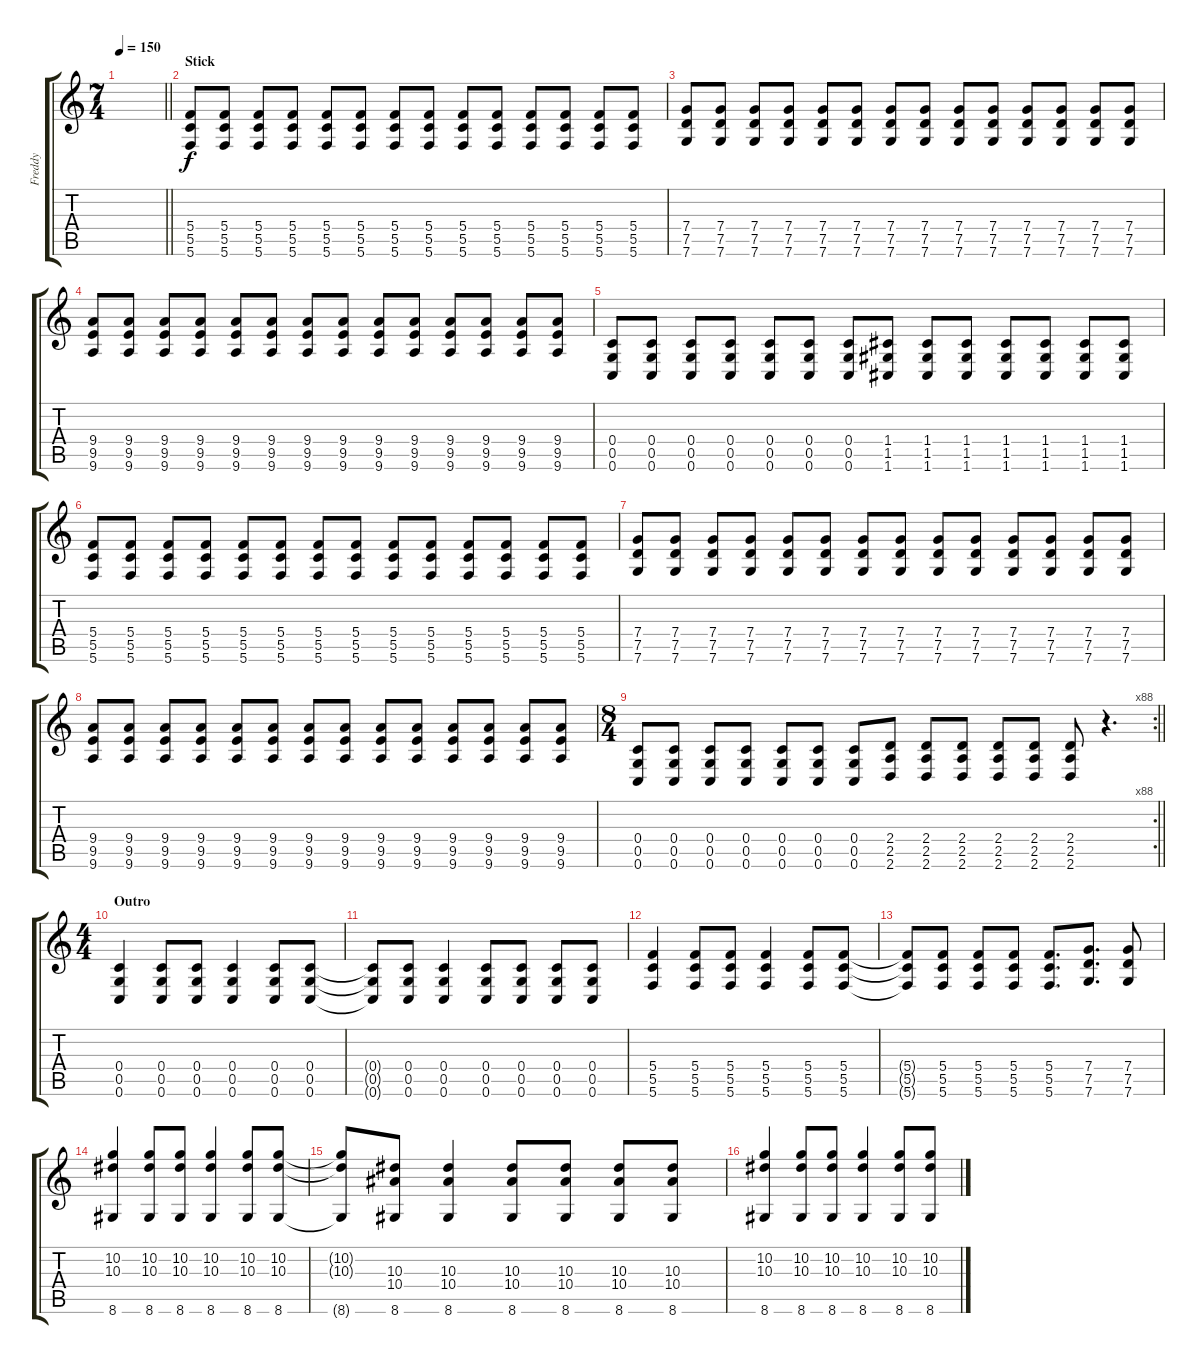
\track ("Freddy" "Freddy") {instrument overdrivenguitar}
\staff {score tabs}
\tuning (D4 A3 F3 C3 G2 C2) {hide}
\ts (7 4)
\tempo 150
\clef g2
\barLineRight lightlight
\ks c
|
\section ("" "Stick")
(5.4 5.5 5.6).8 (5.4 5.5 5.6).8 (5.4 5.5 5.6).8 (5.4 5.5 5.6).8 (5.4 5.5 5.6).8 (5.4 5.5 5.6).8 (5.4 5.5 5.6).8 (5.4 5.5 5.6).8 (5.4 5.5 5.6).8 (5.4 5.5 5.6).8 (5.4 5.5 5.6).8 (5.4 5.5 5.6).8 (5.4 5.5 5.6).8 (5.4 5.5 5.6).8 |
(7.4 7.5 7.6).8 (7.4 7.5 7.6).8 (7.4 7.5 7.6).8 (7.4 7.5 7.6).8 (7.4 7.5 7.6).8 (7.4 7.5 7.6).8 (7.4 7.5 7.6).8 (7.4 7.5 7.6).8 (7.4 7.5 7.6).8 (7.4 7.5 7.6).8 (7.4 7.5 7.6).8 (7.4 7.5 7.6).8 (7.4 7.5 7.6).8 (7.4 7.5 7.6).8 |
(9.4 9.5 9.6).8 (9.4 9.5 9.6).8 (9.4 9.5 9.6).8 (9.4 9.5 9.6).8 (9.4 9.5 9.6).8 (9.4 9.5 9.6).8 (9.4 9.5 9.6).8 (9.4 9.5 9.6).8 (9.4 9.5 9.6).8 (9.4 9.5 9.6).8 (9.4 9.5 9.6).8 (9.4 9.5 9.6).8 (9.4 9.5 9.6).8 (9.4 9.5 9.6).8 |
(0.4 0.5 0.6).8 (0.4 0.5 0.6).8 (0.4 0.5 0.6).8 (0.4 0.5 0.6).8 (0.4 0.5 0.6).8 (0.4 0.5 0.6).8 (0.4 0.5 0.6).8 (1.4 1.5 1.6).8 (1.4 1.5 1.6).8 (1.4 1.5 1.6).8 (1.4 1.5 1.6).8 (1.4 1.5 1.6).8 (1.4 1.5 1.6).8 (1.4 1.5 1.6).8 |
(5.4 5.5 5.6).8 (5.4 5.5 5.6).8 (5.4 5.5 5.6).8 (5.4 5.5 5.6).8 (5.4 5.5 5.6).8 (5.4 5.5 5.6).8 (5.4 5.5 5.6).8 (5.4 5.5 5.6).8 (5.4 5.5 5.6).8 (5.4 5.5 5.6).8 (5.4 5.5 5.6).8 (5.4 5.5 5.6).8 (5.4 5.5 5.6).8 (5.4 5.5 5.6).8 |
(7.4 7.5 7.6).8 (7.4 7.5 7.6).8 (7.4 7.5 7.6).8 (7.4 7.5 7.6).8 (7.4 7.5 7.6).8 (7.4 7.5 7.6).8 (7.4 7.5 7.6).8 (7.4 7.5 7.6).8 (7.4 7.5 7.6).8 (7.4 7.5 7.6).8 (7.4 7.5 7.6).8 (7.4 7.5 7.6).8 (7.4 7.5 7.6).8 (7.4 7.5 7.6).8 |
(9.4 9.5 9.6).8 (9.4 9.5 9.6).8 (9.4 9.5 9.6).8 (9.4 9.5 9.6).8 (9.4 9.5 9.6).8 (9.4 9.5 9.6).8 (9.4 9.5 9.6).8 (9.4 9.5 9.6).8 (9.4 9.5 9.6).8 (9.4 9.5 9.6).8 (9.4 9.5 9.6).8 (9.4 9.5 9.6).8 (9.4 9.5 9.6).8 (9.4 9.5 9.6).8 |
\rc 88
\ts (8 4)
\barLineRight lightlight
(0.4 0.5 0.6).8 (0.4 0.5 0.6).8 (0.4 0.5 0.6).8 (0.4 0.5 0.6).8 (0.4 0.5 0.6).8 (0.4 0.5 0.6).8 (0.4 0.5 0.6).8 (2.4 2.5 2.6).8 (2.4 2.5 2.6).8 (2.4 2.5 2.6).8 (2.4 2.5 2.6).8 (2.4 2.5 2.6).8 (2.4 2.5 2.6).8 r.4{d} |
\ts (4 4)
\section ("" "Outro")
(0.4 0.5 0.6).4 (0.4 0.5 0.6).8 (0.4 0.5 0.6).8 (0.4 0.5 0.6).4 (0.4 0.5 0.6).8 (0.4 0.5 0.6).8 |
(0.4{t} 0.5{t} 0.6{t}).8 (0.4 0.5 0.6).8 (0.4 0.5 0.6).4 (0.4 0.5 0.6).8 (0.4 0.5 0.6).8 (0.4 0.5 0.6).8 (0.4 0.5 0.6).8 |
(5.4 5.5 5.6).4 (5.4 5.5 5.6).8 (5.4 5.5 5.6).8 (5.4 5.5 5.6).4 (5.4 5.5 5.6).8 (5.4 5.5 5.6).8 |
(5.4{t} 5.5{t} 5.6{t}).8 (5.4 5.5 5.6).8 (5.4 5.5 5.6).8 (5.4 5.5 5.6).8 (5.4 5.5 5.6).8{d} (7.4 7.5 7.6).8{d} (7.4 7.5 7.6).8 |
(10.2 10.3 8.6).4 (10.2 10.3 8.6).8 (10.2 10.3 8.6).8 (10.2 10.3 8.6).4 (10.2 10.3 8.6).8 (10.2 10.3 8.6).8 |
(10.2{t} 10.3{t} 8.6{t}).8 (10.3 10.4 8.6).8 (10.3 10.4 8.6).4 (10.3 10.4 8.6).8 (10.3 10.4 8.6).8 (10.3 10.4 8.6).8 (10.3 10.4 8.6).8 |
(10.2 10.3 8.6).4 (10.2 10.3 8.6).8 (10.2 10.3 8.6).8 (10.2 10.3 8.6).4 (10.2 10.3 8.6).8 (10.2 10.3 8.6).8
